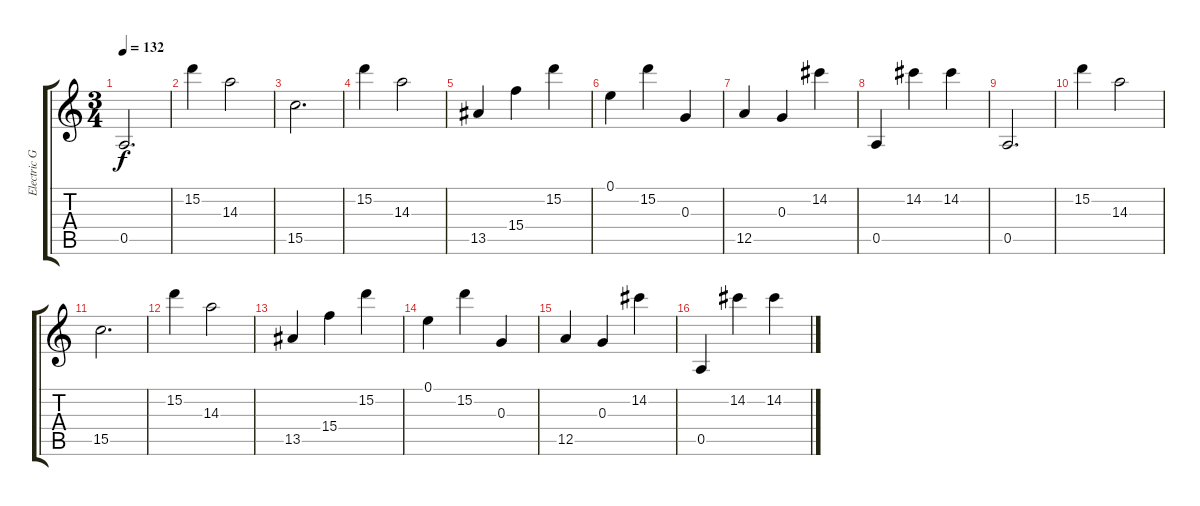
\track ("Electric Guitar 2 (Gilmour)" "Electric G") {instrument electricguitarjazz}
\staff {score tabs}
\tuning (E4 B3 G3 D3 A2 E2) {hide}
\ts (3 4)
\section ("" "")
\tempo 132
\clef g2
\ks c
0.5.2{d dy f} |
15.2.4 14.3.2 |
15.5.2{d} |
15.2.4 14.3.2 |
13.5.4 15.4.4 15.2.4 |
0.1.4 15.2.4 0.3.4 |
12.5.4 0.3.4 14.2.4 |
0.5.4 14.2.4 14.2.4 |
\section ("" "")
0.5.2{d} |
15.2.4 14.3.2 |
15.5.2{d} |
15.2.4 14.3.2 |
13.5.4 15.4.4 15.2.4 |
0.1.4 15.2.4 0.3.4 |
12.5.4 0.3.4 14.2.4 |
0.5.4 14.2.4 14.2.4
